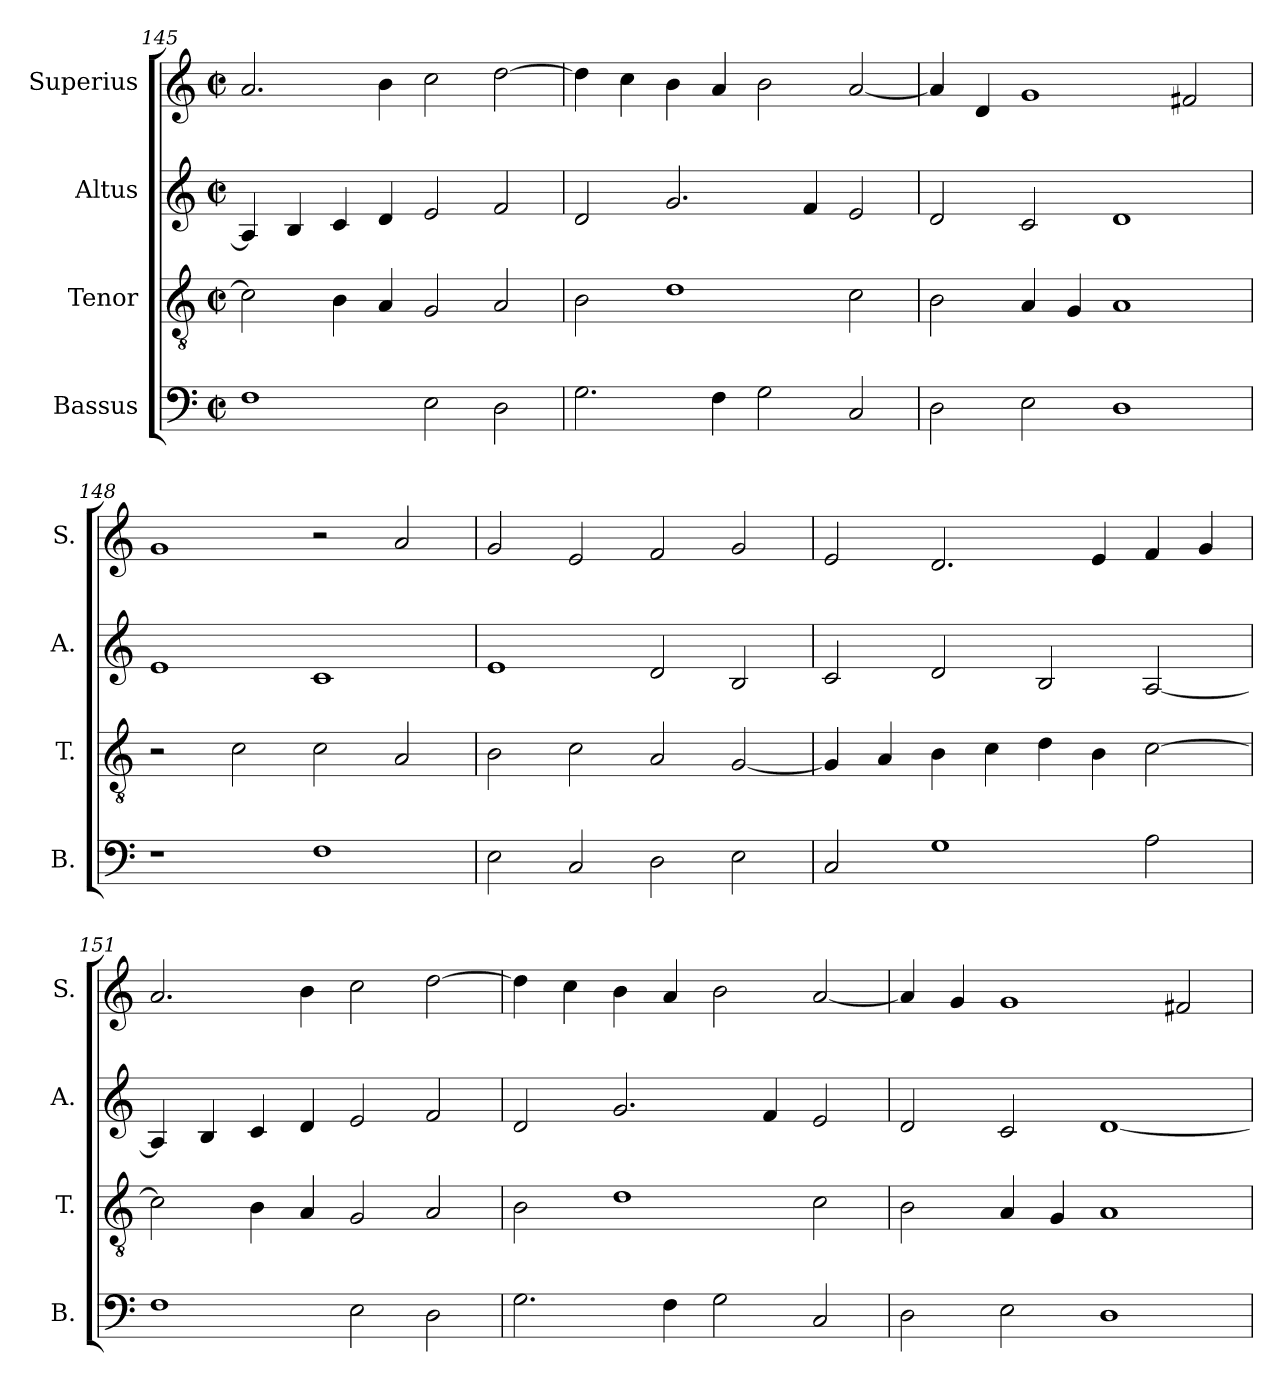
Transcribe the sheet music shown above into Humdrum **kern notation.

**kern	**kern	**kern	**kern
*part4	*part3	*part2	*part1
*staff4	*staff3	*staff2	*staff1
*I"Bassus	*I"Tenor	*I"Altus	*I"Superius
*I'B.	*I'T.	*I'A.	*I'S.
*clefF4	*clefGv2	*clefG2	*clefG2
*	*ITrd7c12	*	*
*k[]	*k[]	*k[]	*k[]
*C:	*C:	*C:	*C:
*M2/2	*M2/2	*M2/2	*M2/2
*met(c|)	*met(c|)	*met(c|)	*met(c|)
=145	=145	=145	=145
1Fi	2Ci\]	4Ai/]	2.ai/
.	.	4Bi/	.
.	4BBi\	4ci/	.
.	4AAi/	4di/	4bi\
2Ei\	2GGi/	2ei/	2cci\
2Di\	2AAi/	2fi/	[>2ddi\
!!LO:PB:g=z
=146	=146	=146	=146
2.Gi\	2BBi\	2di/	4ddi\]
.	.	.	4cci\
.	1Di	2.gi/	4bi\
4Fi\	.	.	4ai/
2Gi\	.	.	2bi\
.	.	4fi/	.
2Ci/	2Ci\	2ei/	[<2ai/
=147	=147	=147	=147
2Di\	2BBi\	2di/	4ai/]
.	.	.	4di/
2Ei\	4AAi/	2ci/	1gi
.	4GGi/	.	.
1Di	1AAi	1di	.
.	.	.	2f#Xi/
=148	=148	=148	=148
1r	2r	1ei	1gi
.	2Ci\	.	.
1Fi	2Ci\	1ci	2r
.	2AAi/	.	2ai/
=149	=149	=149	=149
2Ei\	2BBi\	1ei	2gi/
2Ci/	2Ci\	.	2ei/
2Di\	2AAi/	2di/	2fi/
2Ei\	[<2GGi/	2Bi/	2gi/
!!LO:LB:g=z
=150	=150	=150	=150
2Ci/	4GGi/]	2ci/	2ei/
.	4AAi/	.	.
1Gi	4BBi\	2di/	2.di/
.	4Ci\	.	.
.	4Di\	2Bi/	.
.	4BBi\	.	4ei/
2Ai\	[>2Ci\	[<2Ai/	4fi/
.	.	.	4gi/
=151	=151	=151	=151
1Fi	2Ci\]	4Ai/]	2.ai/
.	.	4Bi/	.
.	4BBi\	4ci/	.
.	4AAi/	4di/	4bi\
2Ei\	2GGi/	2ei/	2cci\
2Di\	2AAi/	2fi/	[>2ddi\
=152	=152	=152	=152
2.Gi\	2BBi\	2di/	4ddi\]
.	.	.	4cci\
.	1Di	2.gi/	4bi\
4Fi\	.	.	4ai/
2Gi\	.	.	2bi\
.	.	4fi/	.
2Ci/	2Ci\	2ei/	[<2ai/
!!LO:LB:g=z
=153	=153	=153	=153
2Di\	2BBi\	2di/	4ai/]
.	.	.	4gi/
2Ei\	4AAi/	2ci/	1gi
.	4GGi/	.	.
1Di	1AAi	[<1di	.
.	.	.	2f#Xi/
=	=	=	=
*-	*-	*-	*-
